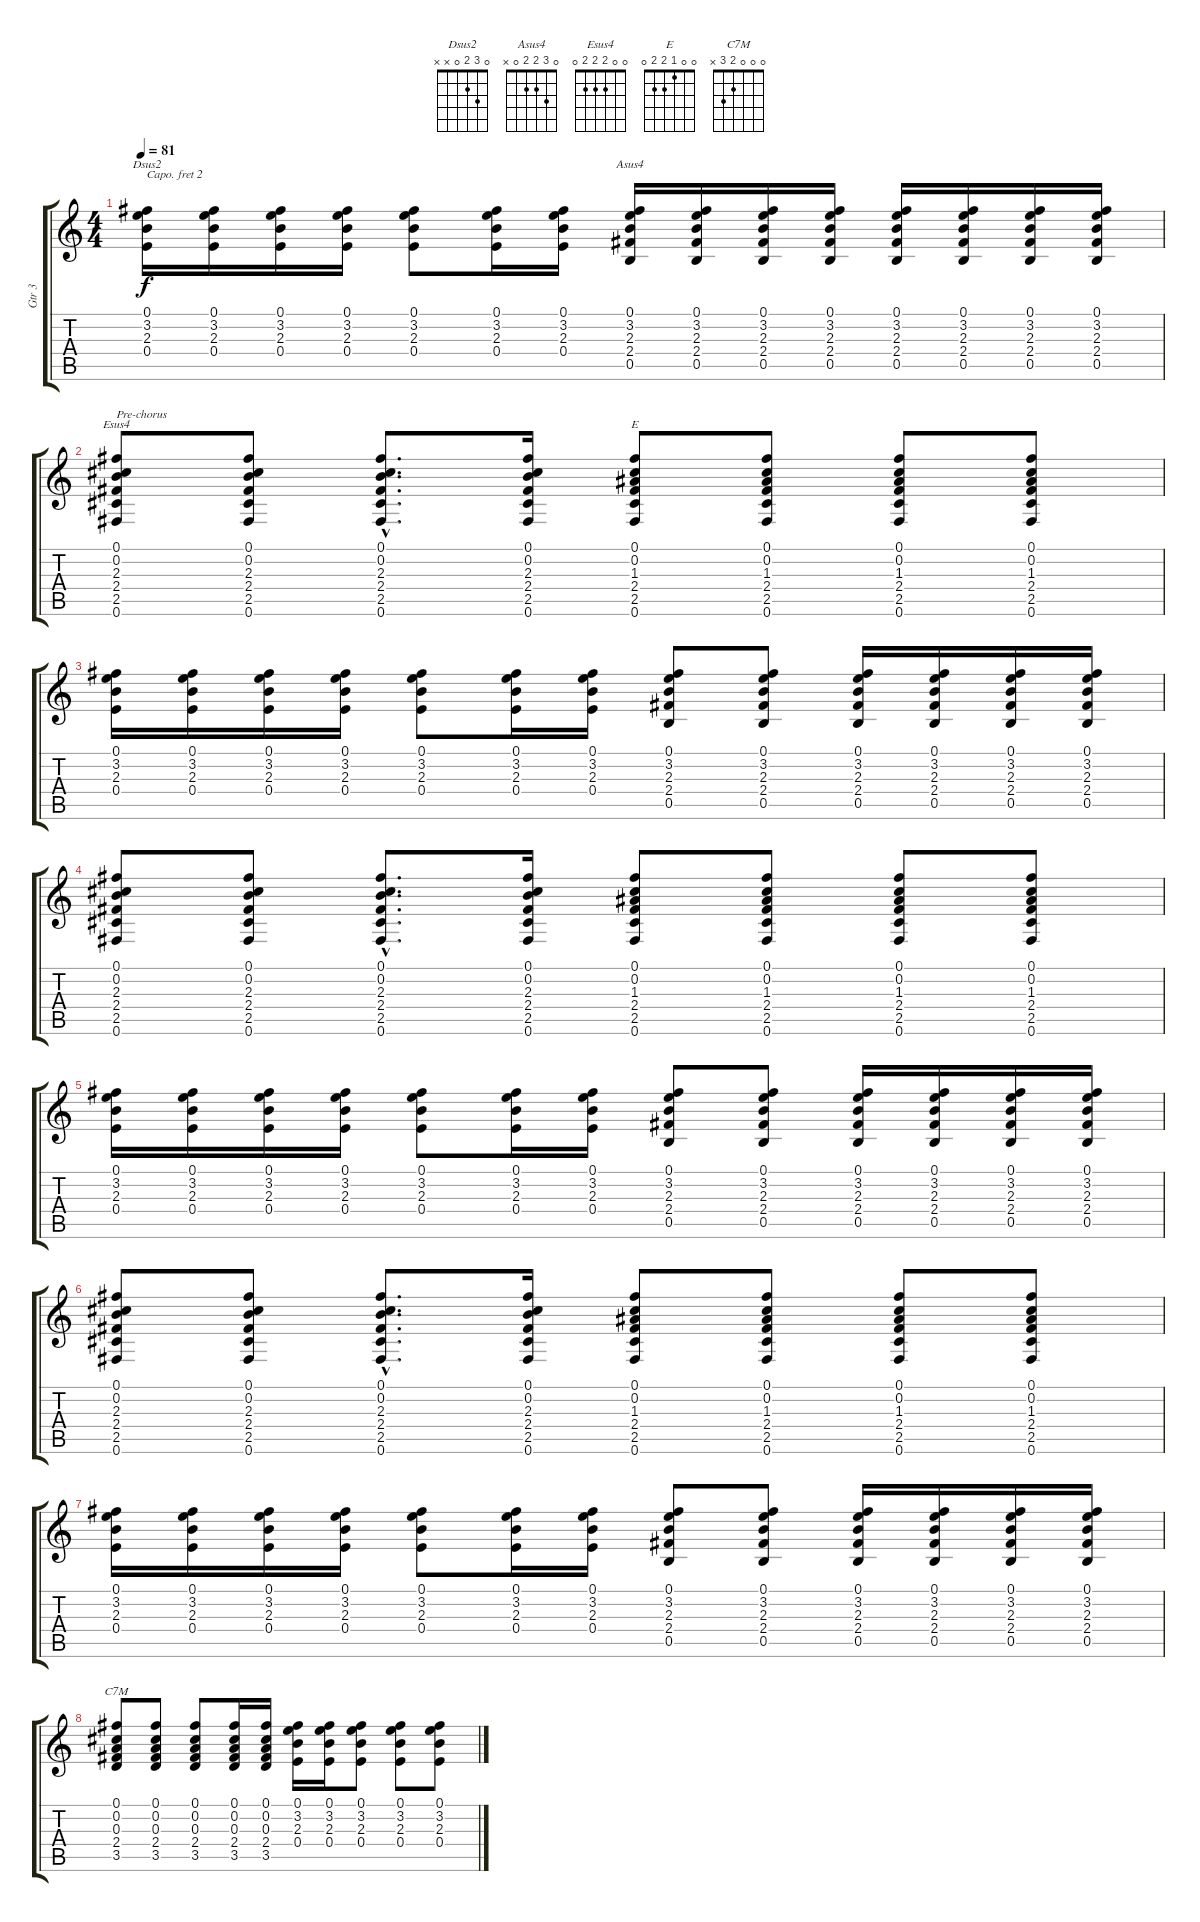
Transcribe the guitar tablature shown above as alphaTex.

\track ("Gtr 3" "Gtr 3") {instrument acousticguitarsteel}
\staff {score tabs}
\capo 2
\tuning (E4 B3 G3 D3 A2 E2) {hide}
\chord ("Dsus2" 0 3 2 0 x x)
\chord ("Asus4" 0 3 2 2 0 x)
\chord ("Esus4" 0 0 2 2 2 0)
\chord ("E" 0 0 1 2 2 0)
\chord ("C7M" 0 0 0 2 3 x)
\ts (4 4)
\tempo 81
\clef g2
\ks c
(0.1 3.2 2.3 0.4).16{ch "Dsus2" dy f} (0.1 3.2 2.3 0.4).16 (0.1 3.2 2.3 0.4).16 (0.1 3.2 2.3 0.4).16 (0.1 3.2 2.3 0.4).8 (0.1 3.2 2.3 0.4).16 (0.1 3.2 2.3 0.4).16 (0.1 3.2 2.3 2.4 0.5).16{ch "Asus4"} (0.1 3.2 2.3 2.4 0.5).16 (0.1 3.2 2.3 2.4 0.5).16 (0.1 3.2 2.3 2.4 0.5).16 (0.1 3.2 2.3 2.4 0.5).16 (0.1 3.2 2.3 2.4 0.5).16 (0.1 3.2 2.3 2.4 0.5).16 (0.1 3.2 2.3 2.4 0.5).16 |
(0.1 0.2 2.3 2.4 2.5 0.6).8{ch "Esus4" txt "Pre-chorus"} (0.1 0.2 2.3 2.4 2.5 0.6).8 (0.1{hac} 0.2{hac} 2.3{hac} 2.4{hac} 2.5{hac} 0.6{hac}).8{d} (0.1 0.2 2.3 2.4 2.5 0.6).16 (0.1 0.2 1.3 2.4 2.5 0.6).8{ch "E"} (0.1 0.2 1.3 2.4 2.5 0.6).8 (0.1 0.2 1.3 2.4 2.5 0.6).8 (0.1 0.2 1.3 2.4 2.5 0.6).8 |
(0.1 3.2 2.3 0.4).16 (0.1 3.2 2.3 0.4).16 (0.1 3.2 2.3 0.4).16 (0.1 3.2 2.3 0.4).16 (0.1 3.2 2.3 0.4).8 (0.1 3.2 2.3 0.4).16 (0.1 3.2 2.3 0.4).16 (0.1 3.2 2.3 2.4 0.5).8 (0.1 3.2 2.3 2.4 0.5).8 (0.1 3.2 2.3 2.4 0.5).16 (0.1 3.2 2.3 2.4 0.5).16 (0.1 3.2 2.3 2.4 0.5).16 (0.1 3.2 2.3 2.4 0.5).16 |
(0.1 0.2 2.3 2.4 2.5 0.6).8 (0.1 0.2 2.3 2.4 2.5 0.6).8 (0.1{hac} 0.2{hac} 2.3{hac} 2.4{hac} 2.5{hac} 0.6{hac}).8{d} (0.1 0.2 2.3 2.4 2.5 0.6).16 (0.1 0.2 1.3 2.4 2.5 0.6).8 (0.1 0.2 1.3 2.4 2.5 0.6).8 (0.1 0.2 1.3 2.4 2.5 0.6).8 (0.1 0.2 1.3 2.4 2.5 0.6).8 |
(0.1 3.2 2.3 0.4).16 (0.1 3.2 2.3 0.4).16 (0.1 3.2 2.3 0.4).16 (0.1 3.2 2.3 0.4).16 (0.1 3.2 2.3 0.4).8 (0.1 3.2 2.3 0.4).16 (0.1 3.2 2.3 0.4).16 (0.1 3.2 2.3 2.4 0.5).8 (0.1 3.2 2.3 2.4 0.5).8 (0.1 3.2 2.3 2.4 0.5).16 (0.1 3.2 2.3 2.4 0.5).16 (0.1 3.2 2.3 2.4 0.5).16 (0.1 3.2 2.3 2.4 0.5).16 |
(0.1 0.2 2.3 2.4 2.5 0.6).8 (0.1 0.2 2.3 2.4 2.5 0.6).8 (0.1{hac} 0.2{hac} 2.3{hac} 2.4{hac} 2.5{hac} 0.6{hac}).8{d} (0.1 0.2 2.3 2.4 2.5 0.6).16 (0.1 0.2 1.3 2.4 2.5 0.6).8 (0.1 0.2 1.3 2.4 2.5 0.6).8 (0.1 0.2 1.3 2.4 2.5 0.6).8 (0.1 0.2 1.3 2.4 2.5 0.6).8 |
(0.1 3.2 2.3 0.4).16 (0.1 3.2 2.3 0.4).16 (0.1 3.2 2.3 0.4).16 (0.1 3.2 2.3 0.4).16 (0.1 3.2 2.3 0.4).8 (0.1 3.2 2.3 0.4).16 (0.1 3.2 2.3 0.4).16 (0.1 3.2 2.3 2.4 0.5).8 (0.1 3.2 2.3 2.4 0.5).8 (0.1 3.2 2.3 2.4 0.5).16 (0.1 3.2 2.3 2.4 0.5).16 (0.1 3.2 2.3 2.4 0.5).16 (0.1 3.2 2.3 2.4 0.5).16 |
(0.1 0.2 0.3 2.4 3.5).8{ch "C7M"} (0.1 0.2 0.3 2.4 3.5).8 (0.1 0.2 0.3 2.4 3.5).8 (0.1 0.2 0.3 2.4 3.5).16 (0.1 0.2 0.3 2.4 3.5).16 (0.1 3.2 2.3 0.4).16 (0.1 3.2 2.3 0.4).16 (0.1 3.2 2.3 0.4).8 (0.1 3.2 2.3 0.4).8 (0.1 3.2 2.3 0.4).8
